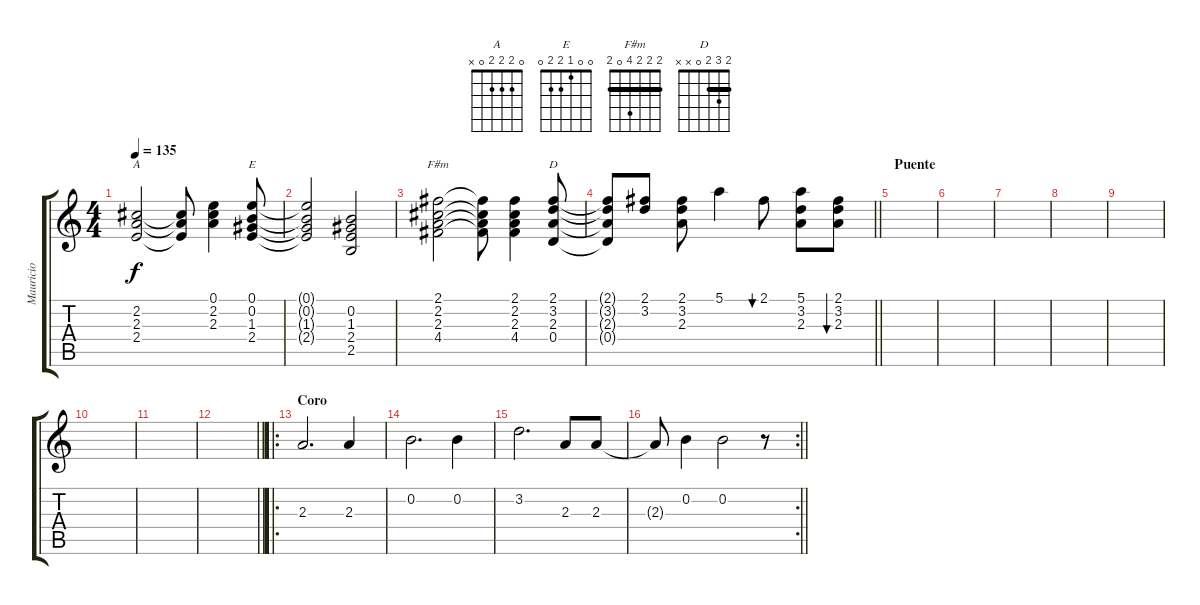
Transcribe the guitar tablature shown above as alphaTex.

\track ("Mauricio" "Mauricio") {instrument distortionguitar}
\staff {score tabs}
\tuning (E4 B3 G3 D3 A2 E2) {hide}
\chord ("A" 0 2 2 2 0 x)
\chord ("E" 0 0 1 2 2 0)
\chord ("F#m" 2 2 2 4 0 2) {barre 2}
\chord ("D" 2 3 2 0 x x) {barre 2}
\ts (4 4)
\tempo 135
\clef g2
\ks c
(2.2 2.3 2.4).2{ch "A" dy f} (2.2{t} 2.3{t} 2.4{t}).8 (0.1 2.2 2.3).4 (0.1 0.2 1.3 2.4).8{ch "E"} |
(0.1{t} 0.2{t} 1.3{t} 2.4{t}).2 (0.2 1.3 2.4 2.5).2 |
(2.1 2.2 2.3 4.4).2{ch "F#m"} (2.1{t} 2.2{t} 2.3{t} 4.4{t}).8 (2.1 2.2 2.3 4.4).4 (2.1 3.2 2.3 0.4).8{ch "D"} |
\barLineRight lightlight
(2.1{t} 3.2{t} 2.3{t} 0.4{t}).8 (2.1 3.2).8 (2.1 3.2 2.3).8 5.1.4 2.1.8{bu 30} (5.1 3.2 2.3).8 (2.1 3.2 2.3).8{bu 30} |
\section ("" "Puente")
|
|
|
|
|
|
|
\barLineRight lightlight
|
\ro
\section ("" "Coro")
2.3.2{d volume 13 balance 3} 2.3.4 |
0.2.2{d} 0.2.4 |
3.2.2{d} 2.3.8 2.3.8 |
\rc 2
\barLineRight lightlight
2.3{t}.8 0.2.4 0.2.2 r.8
